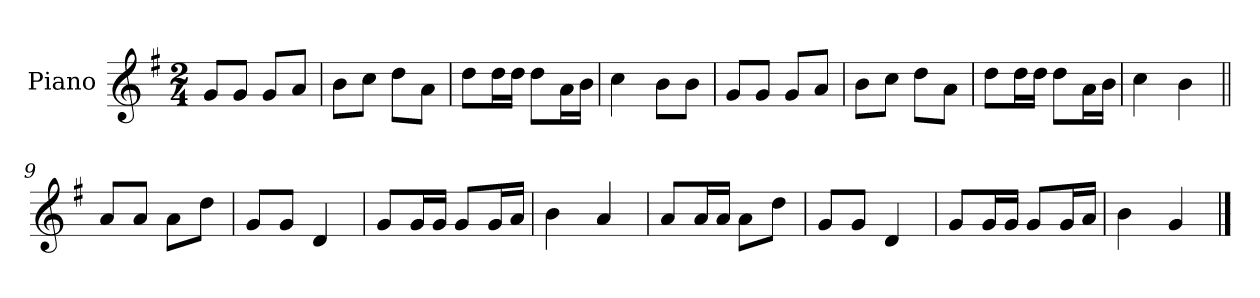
**kern
*part1
*staff1
*I"Piano
*I'Pno.
*clefG2
*k[f#]
*M2/4
=1
8g/L
8g/J
8g/L
8a/J
=2
8b\L
8cc\J
8dd\L
8a\J
=3
8dd\L
16dd\L
16dd\JJ
8dd\L
16a\L
16b\JJ
=4
4cc\
8b\L
8b\J
=5
8g/L
8g/J
8g/L
8a/J
=6
8b\L
8cc\J
8dd\L
8a\J
=7
8dd\L
16dd\L
16dd\JJ
8dd\L
16a\L
16b\JJ
=8
4cc\
4b\
=9||
8a/L
8a/J
8a\L
8dd\J
=10
8g/L
8g/J
4d/
!!LO:LB:g=z
=11
8g/L
16g/L
16g/JJ
8g/L
16g/L
16a/JJ
=12
4b\
4a/
=13
8a/L
16a/L
16a/JJ
8a\L
8dd\J
=14
8g/L
8g/J
4d/
=15
8g/L
16g/L
16g/JJ
8g/L
16g/L
16a/JJ
=16
4b\
4g/
==
*-
